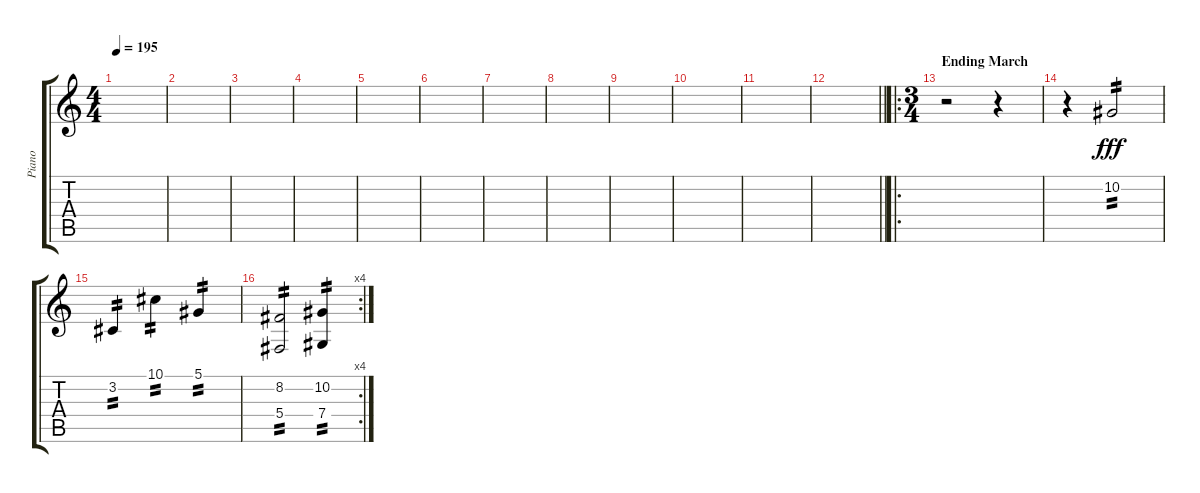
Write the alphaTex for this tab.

\track ("Piano" "Piano") {instrument acousticgrandpiano}
\staff {score tabs}
\tuning (Eb4 Bb3 Gb3 Db3 Ab2 Db2) {hide}
\ts (4 4)
\tempo 195
\clef g2
\ks c
|
|
|
|
|
|
|
|
|
|
|
\barLineRight lightlight
|
\ro
\ts (3 4)
\section ("" "Ending March")
r.2{volume 16 instrument harpsichord} r.4 |
r.4 10.2.2{tp 2 dy fff} |
3.2.4{tp 2} 10.1.4{tp 2} 5.1.4{tp 2} |
\rc 4
(8.2 5.4).2{tp 2} (10.2 7.4).4{tp 2}
